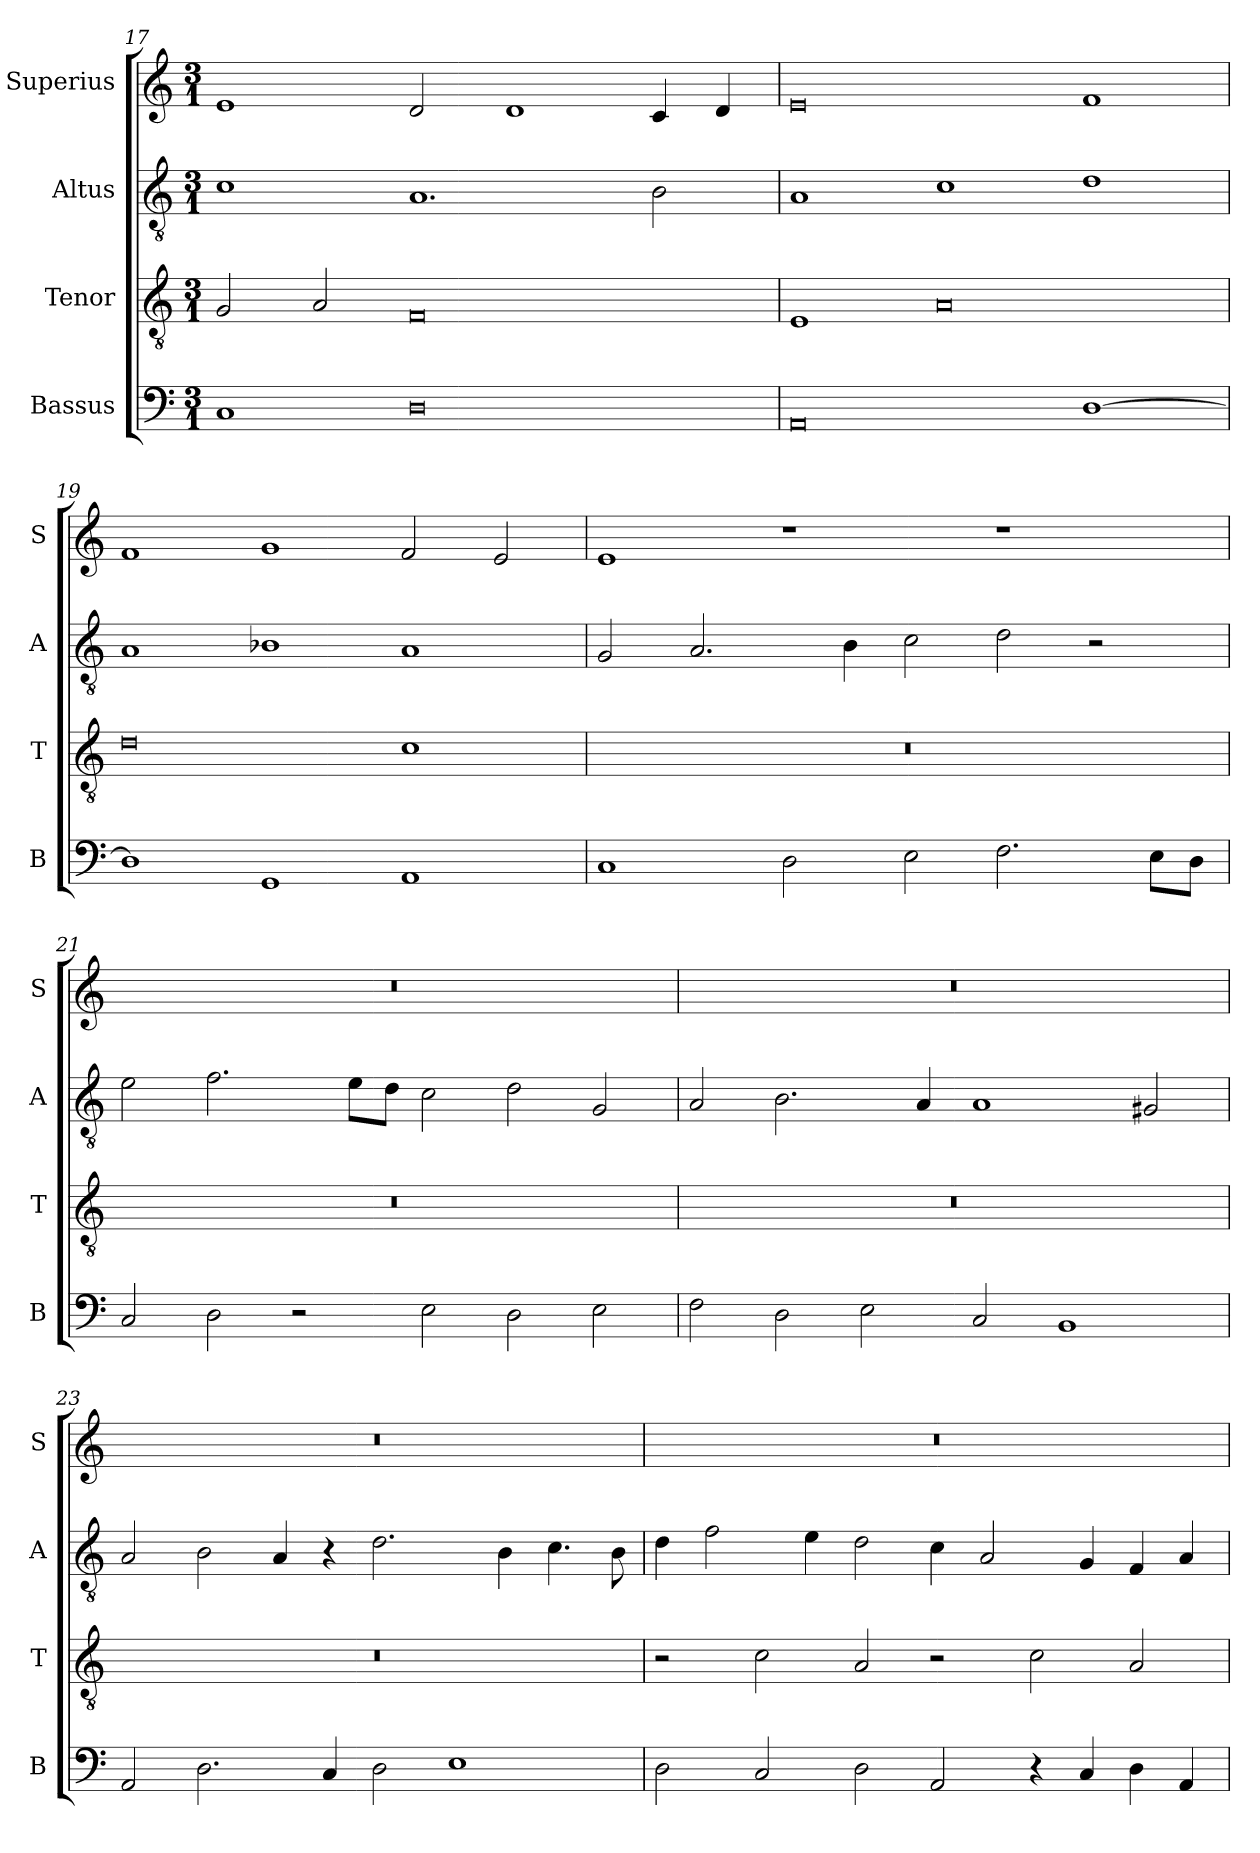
**kern	**kern	**kern	**kern
*part4	*part3	*part2	*part1
*staff4	*staff3	*staff2	*staff1
*I"Bassus	*I"Tenor	*I"Altus	*I"Superius
*I'B	*I'T	*I'A	*I'S
*clefF4	*clefGv2	*clefGv2	*clefG2
*k[]	*k[]	*k[]	*k[]
*M3/1	*M3/1	*M3/1	*M3/1
=17	=17	=17	=17
1C	2G/	1c	1e
.	2A/	.	.
0D	0F	1.A	2d/
.	.	.	1d
.	.	2B\	4c/
.	.	.	4d/
=18	=18	=18	=18
0AA	1E	1A	0e
.	0A	1c	.
[1D	.	1d	1f
=19	=19	=19	=19
1D]	0d	1A	1f
1GG	.	1B-X	1g
1AA	1c	1A	2f/
.	.	.	2e/
=20	=20	=20	=20
1C	0.r	2G/	1e
.	.	2.A/	.
2D\	.	.	1r
.	.	4B\	.
2E\	.	2c\	.
2.F\	.	2d\	1r
.	.	2r	.
8E\L	.	.	.
8D\J	.	.	.
=21	=21	=21	=21
2C/	0.r	2e\	0.r
2D\	.	2.f\	.
2r	.	.	.
.	.	8e\L	.
.	.	8d\J	.
2E\	.	2c\	.
2D\	.	2d\	.
2E\	.	2G/	.
=22	=22	=22	=22
2F\	0.r	2A/	0.r
2D\	.	2.B\	.
2E\	.	.	.
.	.	4A/	.
2C/	.	1A	.
1BB	.	.	.
.	.	2G#X/	.
=23	=23	=23	=23
2AA/	0.r	2A/	0.r
2.D\	.	2B\	.
.	.	4A/	.
4C/	.	4r	.
2D\	.	2.d\	.
1E	.	.	.
.	.	4B\	.
.	.	4.c\	.
.	.	8B\	.
=24	=24	=24	=24
2D\	2r	4d\	0.r
.	.	2f\	.
2C/	2c\	.	.
.	.	4e\	.
2D\	2A/	2d\	.
2AA/	2r	4c\	.
.	.	2A/	.
4r	2c\	.	.
4C/	.	4G/	.
4D\	2A/	4F/	.
4AA/	.	4A/	.
=	=	=	=
*-	*-	*-	*-
